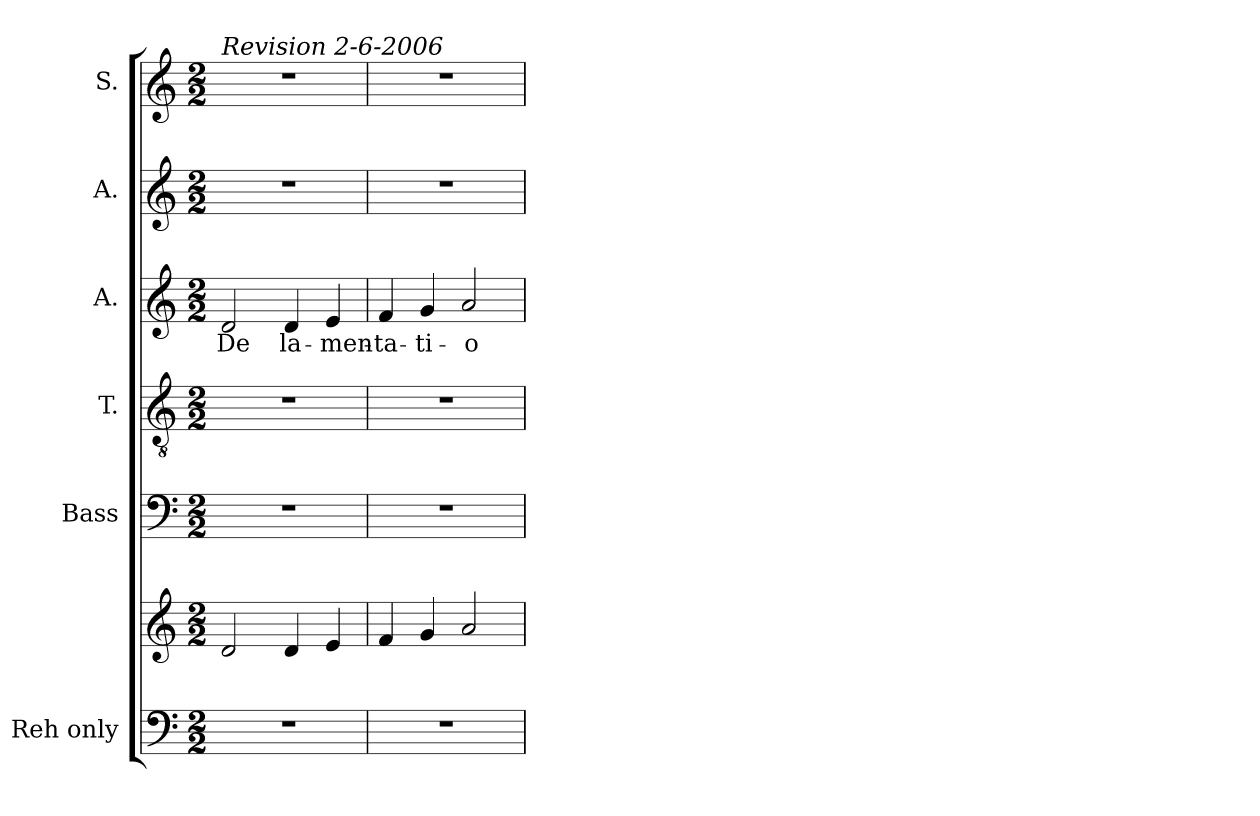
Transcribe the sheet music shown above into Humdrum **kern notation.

**kern	**kern	**kern	**kern	**kern	**text	**kern	**kern
*part6	*part6	*part5	*part4	*part3	*part3	*part2	*part1
*staff7	*staff6	*staff5	*staff4	*staff3	*staff3	*staff2	*staff1
*I"Reh only	*	*I"Bass	*I"T.	*I"A.	*	*I"A.	*I"S.
*	*	*I'B.	*	*	*	*	*
*clefF4	*clefG2	*clefF4	*clefGv2	*clefG2	*	*clefG2	*clefG2
*	*	*	*	*ITrd7c12	*	*ITrd7c12	*
*k[]	*k[]	*k[]	*k[]	*k[]	*	*k[]	*k[]
*C:	*C:	*C:	*C:	*C:	*	*C:	*C:
*M2/2	*M2/2	*M2/2	*M2/2	*M2/2	*	*M2/2	*M2/2
=1	=1	=1	=1	=1	=1	=1	=1
!	!	!	!	!	!	!	!LO:TX:a:i:t=Revision 2-6-2006
!	!	!	!	!	!LO:LY:b	!	!
1r	2d/	1r	1r	2D/	De	1r	1r
!	!	!	!	!	!LO:LY:b	!	!
.	4d/	.	.	4D/	la-	.	.
!	!	!	!	!	!LO:LY:b	!	!
.	4e/	.	.	4E/	-men-	.	.
=2	=2	=2	=2	=2	=2	=2	=2
!	!	!	!	!	!LO:LY:b	!	!
1r	4f/	1r	1r	4F/	-ta-	1r	1r
!	!	!	!	!	!LO:LY:b	!	!
.	4g/	.	.	4G/	-ti-	.	.
!	!	!	!	!	!LO:LY:b	!	!
.	2a/	.	.	2A/	-o-	.	.
=	=	=	=	=	=	=	=
*-	*-	*-	*-	*-	*-	*-	*-
